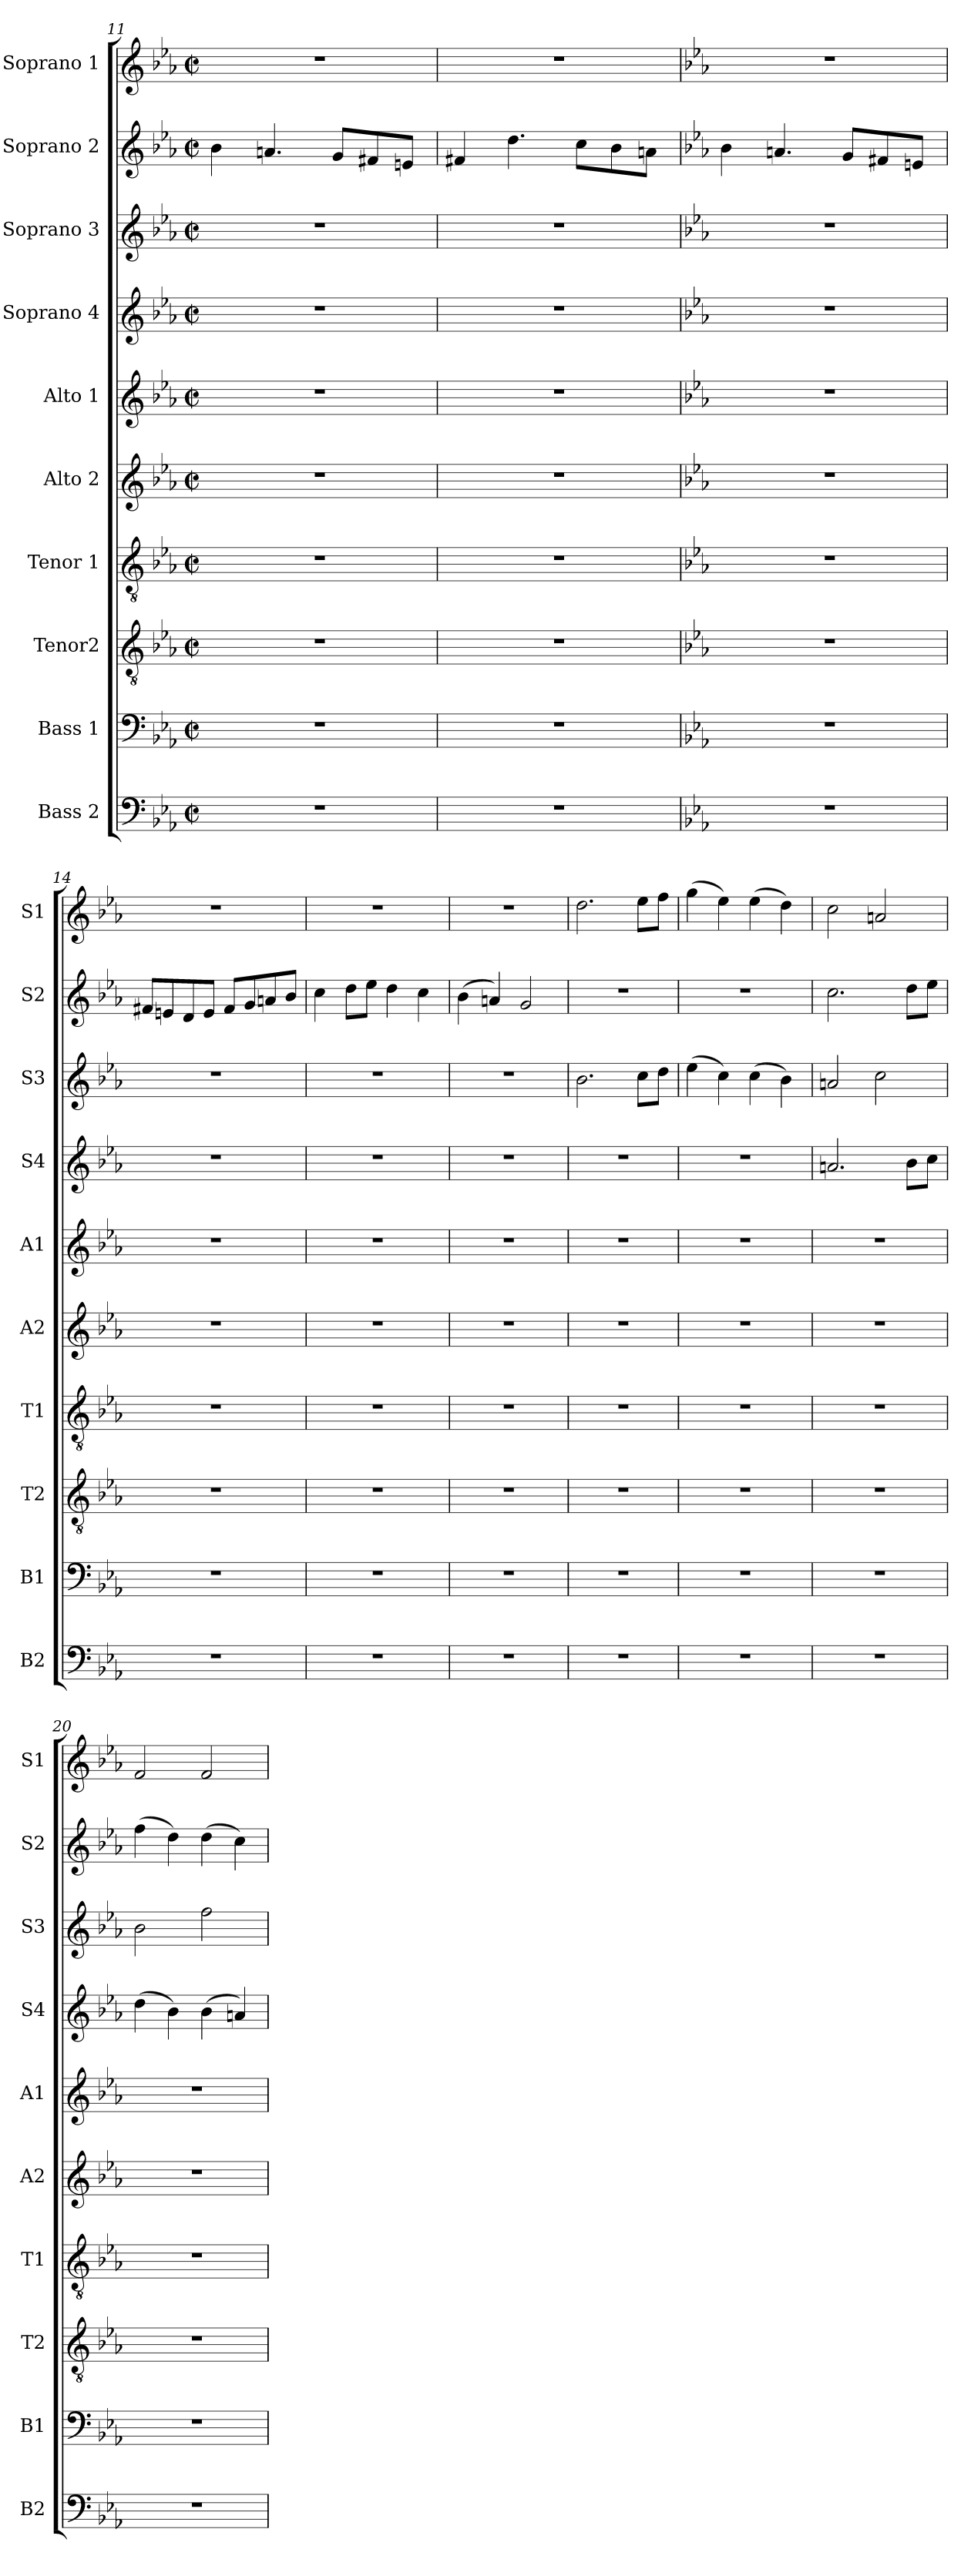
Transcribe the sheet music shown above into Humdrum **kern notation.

**kern	**kern	**kern	**kern	**kern	**kern	**kern	**kern	**kern	**kern
*part10	*part9	*part8	*part7	*part6	*part5	*part4	*part3	*part2	*part1
*staff10	*staff9	*staff8	*staff7	*staff6	*staff5	*staff4	*staff3	*staff2	*staff1
*I"Bass 2	*I"Bass 1	*I"Tenor2	*I"Tenor 1	*I"Alto 2	*I"Alto 1	*I"Soprano 4	*I"Soprano 3	*I"Soprano 2	*I"Soprano 1
*I'B2	*I'B1	*I'T2	*I'T1	*I'A2	*I'A1	*I'S4	*I'S3	*I'S2	*I'S1
*clefF4	*clefF4	*clefGv2	*clefGv2	*clefG2	*clefG2	*clefG2	*clefG2	*clefG2	*clefG2
*k[b-e-a-]	*k[b-e-a-]	*k[b-e-a-]	*k[b-e-a-]	*k[b-e-a-]	*k[b-e-a-]	*k[b-e-a-]	*k[b-e-a-]	*k[b-e-a-]	*k[b-e-a-]
*E-:	*E-:	*E-:	*E-:	*E-:	*E-:	*E-:	*E-:	*E-:	*E-:
*M2/2	*M2/2	*M2/2	*M2/2	*M2/2	*M2/2	*M2/2	*M2/2	*M2/2	*M2/2
*met(c|)	*met(c|)	*met(c|)	*met(c|)	*met(c|)	*met(c|)	*met(c|)	*met(c|)	*met(c|)	*met(c|)
=11	=11	=11	=11	=11	=11	=11	=11	=11	=11
1r	1r	1r	1r	1r	1r	1r	1r	4b-\	1r
.	.	.	.	.	.	.	.	4.an/	.
.	.	.	.	.	.	.	.	8g/L	.
.	.	.	.	.	.	.	.	8f#X/	.
.	.	.	.	.	.	.	.	8en/J	.
=12	=12	=12	=12	=12	=12	=12	=12	=12	=12
1r	1r	1r	1r	1r	1r	1r	1r	4f#X/	1r
.	.	.	.	.	.	.	.	4.dd\	.
.	.	.	.	.	.	.	.	8cc\L	.
.	.	.	.	.	.	.	.	8b-\	.
.	.	.	.	.	.	.	.	8an\J	.
!!LO:PB:g=z
=13	=13	=13	=13	=13	=13	=13	=13	=13	=13
*	*	*	*	*	*	*k[b-e-a-]	*k[b-e-a-]	*	*
*	*	*	*	*	*	*E-:	*E-:	*	*
1r	1r	1r	1r	1r	1r	1r	1r	4b-\	1r
.	.	.	.	.	.	.	.	4.an/	.
.	.	.	.	.	.	.	.	8g/L	.
.	.	.	.	.	.	.	.	8f#X/	.
.	.	.	.	.	.	.	.	8en/J	.
=14	=14	=14	=14	=14	=14	=14	=14	=14	=14
1r	1r	1r	1r	1r	1r	1r	1r	8f#X/L	1r
.	.	.	.	.	.	.	.	8en/	.
.	.	.	.	.	.	.	.	8d/	.
.	.	.	.	.	.	.	.	8e/J	.
.	.	.	.	.	.	.	.	8f#/L	.
.	.	.	.	.	.	.	.	8g/	.
.	.	.	.	.	.	.	.	8an/	.
.	.	.	.	.	.	.	.	8b-/J	.
=15	=15	=15	=15	=15	=15	=15	=15	=15	=15
1r	1r	1r	1r	1r	1r	1r	1r	4cc\	1r
.	.	.	.	.	.	.	.	8dd\L	.
.	.	.	.	.	.	.	.	8ee-\J	.
.	.	.	.	.	.	.	.	4dd\	.
.	.	.	.	.	.	.	.	4cc\	.
=16	=16	=16	=16	=16	=16	=16	=16	=16	=16
1r	1r	1r	1r	1r	1r	1r	1r	(4b-\	1r
.	.	.	.	.	.	.	.	4an/)	.
.	.	.	.	.	.	.	.	2g/	.
=17	=17	=17	=17	=17	=17	=17	=17	=17	=17
1r	1r	1r	1r	1r	1r	1r	2.b-\	1r	2.dd\
.	.	.	.	.	.	.	8cc\L	.	8ee-\L
.	.	.	.	.	.	.	8dd\J	.	8ff\J
=18	=18	=18	=18	=18	=18	=18	=18	=18	=18
1r	1r	1r	1r	1r	1r	1r	(4ee-\	1r	(4gg\
.	.	.	.	.	.	.	4cc\)	.	4ee-\)
.	.	.	.	.	.	.	(4cc\	.	(4ee-\
.	.	.	.	.	.	.	4b-\)	.	4dd\)
=19	=19	=19	=19	=19	=19	=19	=19	=19	=19
1r	1r	1r	1r	1r	1r	2.an/	2an/	2.cc\	2cc\
.	.	.	.	.	.	.	2cc\	.	2an/
.	.	.	.	.	.	8b-\L	.	8dd\L	.
.	.	.	.	.	.	8cc\J	.	8ee-\J	.
!!LO:PB:g=z
=20	=20	=20	=20	=20	=20	=20	=20	=20	=20
1r	1r	1r	1r	1r	1r	(4dd\	2b-\	(4ff\	2f/
.	.	.	.	.	.	4b-\)	.	4dd\)	.
.	.	.	.	.	.	(4b-\	2ff\	(4dd\	2f/
.	.	.	.	.	.	4an/)	.	4cc\)	.
=	=	=	=	=	=	=	=	=	=
*-	*-	*-	*-	*-	*-	*-	*-	*-	*-
